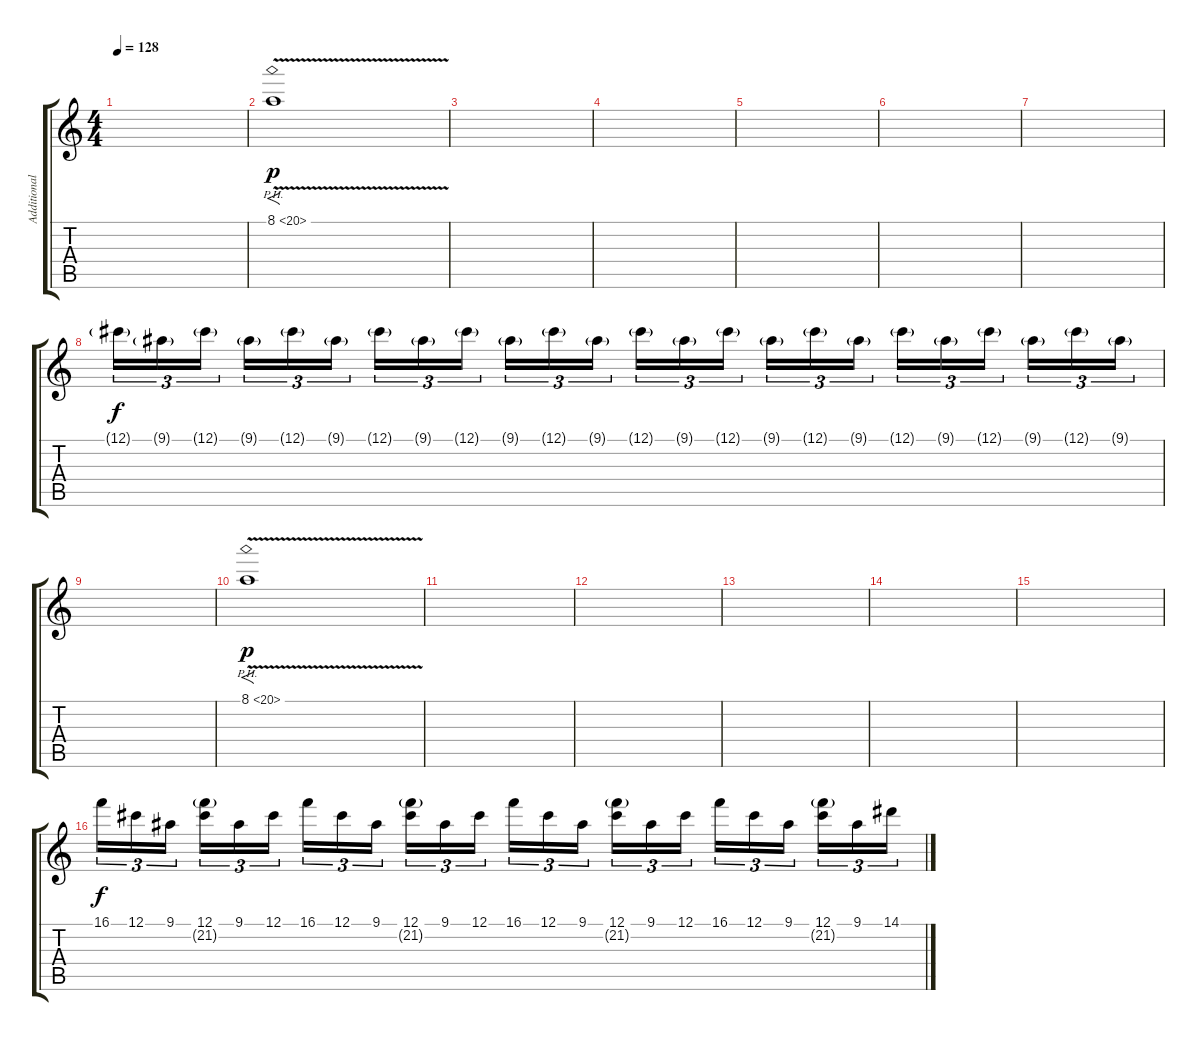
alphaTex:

\track ("Additional guita 2" "Additional") {instrument distortionguitar}
\staff {score tabs}
\tuning (Db4 Ab3 E3 B2 Gb2 Db2) {hide}
\ts (4 4)
\tempo 128
\clef g2
\ks c
|
8.1{ph 12 v}.1{f dy p} |
|
|
|
|
|
12.1{g}.16{tu (3 2) dy f} 9.1{g}.16{tu (3 2)} 12.1{g}.16{tu (3 2) beam splitsecondary} 9.1{g}.16{tu (3 2)} 12.1{g}.16{tu (3 2)} 9.1{g}.16{tu (3 2)} 12.1{g}.16{tu (3 2)} 9.1{g}.16{tu (3 2)} 12.1{g}.16{tu (3 2) beam splitsecondary} 9.1{g}.16{tu (3 2)} 12.1{g}.16{tu (3 2)} 9.1{g}.16{tu (3 2)} 12.1{g}.16{tu (3 2)} 9.1{g}.16{tu (3 2)} 12.1{g}.16{tu (3 2) beam splitsecondary} 9.1{g}.16{tu (3 2)} 12.1{g}.16{tu (3 2)} 9.1{g}.16{tu (3 2)} 12.1{g}.16{tu (3 2)} 9.1{g}.16{tu (3 2)} 12.1{g}.16{tu (3 2) beam splitsecondary} 9.1{g}.16{tu (3 2)} 12.1{g}.16{tu (3 2)} 9.1{g}.16{tu (3 2)} |
|
8.1{ph 12 v}.1{f dy p} |
|
|
|
|
|
16.1.16{tu (3 2) dy f} 12.1.16{tu (3 2)} 9.1.16{tu (3 2) beam splitsecondary} (12.1 21.2{g}).16{tu (3 2)} 9.1.16{tu (3 2)} 12.1.16{tu (3 2)} 16.1.16{tu (3 2)} 12.1.16{tu (3 2)} 9.1.16{tu (3 2) beam splitsecondary} (12.1 21.2{g}).16{tu (3 2)} 9.1.16{tu (3 2)} 12.1.16{tu (3 2)} 16.1.16{tu (3 2)} 12.1.16{tu (3 2)} 9.1.16{tu (3 2) beam splitsecondary} (12.1 21.2{g}).16{tu (3 2)} 9.1.16{tu (3 2)} 12.1.16{tu (3 2)} 16.1.16{tu (3 2)} 12.1.16{tu (3 2)} 9.1.16{tu (3 2) beam splitsecondary} (12.1 21.2{g}).16{tu (3 2)} 9.1.16{tu (3 2)} 14.1{sl}.16{tu (3 2)}
